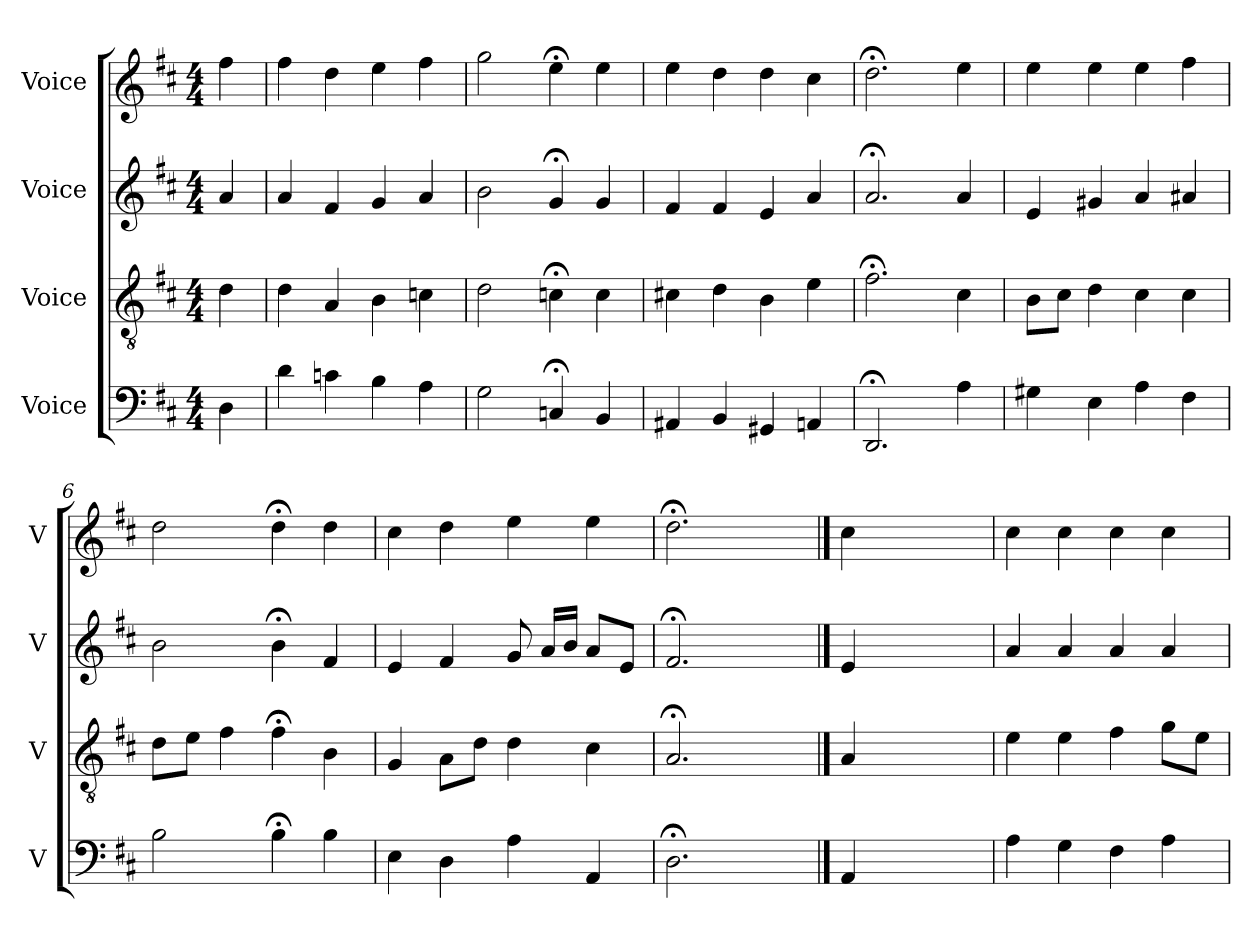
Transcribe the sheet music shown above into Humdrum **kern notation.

**kern	**kern	**kern	**kern
*part4	*part3	*part2	*part1
*staff4	*staff3	*staff2	*staff1
*I"Voice	*I"Voice	*I"Voice	*I"Voice
*I'V	*I'V	*I'V	*I'V
*clefF4	*clefGv2	*clefG2	*clefG2
*k[f#c#]	*k[f#c#]	*k[f#c#]	*k[f#c#]
*M4/4	*M4/4	*M4/4	*M4/4
*MM100	*MM100	*MM100	*MM100
=	=	=	=
4D\	4d\	4a/	4ff#\
=1	=1	=1	=1
4d\	4d\	4a/	4ff#\
4cn\	4A/	4f#/	4dd\
4B\	4B\	4g/	4ee\
4A\	4cn\	4a/	4ff#\
=2	=2	=2	=2
2G\	2d\	2b\	2gg\
4Cn;/	4cn;\	4g;/	4ee;\
4BB/	4c\	4g/	4ee\
=3	=3	=3	=3
4AA#X/	4c#X\	4f#/	4ee\
4BB/	4d\	4f#/	4dd\
4GG#X/	4B\	4e/	4dd\
4AAn/	4e\	4a/	4cc#\
=4	=4	=4	=4
2.DD;/	2.f#;\	2.a;/	2.dd;\
4A\	4c#\	4a/	4ee\
=5	=5	=5	=5
4G#X\	8B\L	4e/	4ee\
.	8c#\J	.	.
4E\	4d\	4g#X/	4ee\
4A\	4c#\	4a/	4ee\
4F#\	4c#\	4a#X/	4ff#\
!!LO:LB:g=z
=6	=6	=6	=6
2B\	8d\L	2b\	2dd\
.	8e\J	.	.
.	4f#\	.	.
4B;\	4f#;\	4b;\	4dd;\
4B\	4B\	4f#/	4dd\
=7	=7	=7	=7
4E\	4G/	4e/	4cc#\
4D\	8A\L	4f#/	4dd\
.	8d\J	.	.
4A\	4d\	8g/	4ee\
.	.	16a/LL	.
.	.	16b/JJ	.
4AA/	4c#\	8a/L	4ee\
.	.	8e/J	.
=8	=8	=8	=8
2.D;\	2.A;/	2.f#;/	2.dd;\
4ryy	4ryy	4ryy	4ryy
==	==	==	==
4AA/	4A/	4e/	4cc#\
2.ryy	2.ryy	2.ryy	2.ryy
=9	=9	=9	=9
4A\	4e\	4a/	4cc#\
4G\	4e\	4a/	4cc#\
4F#\	4f#\	4a/	4cc#\
4A\	8g\L	4a/	4cc#\
.	8e\J	.	.
=	=	=	=
*-	*-	*-	*-
